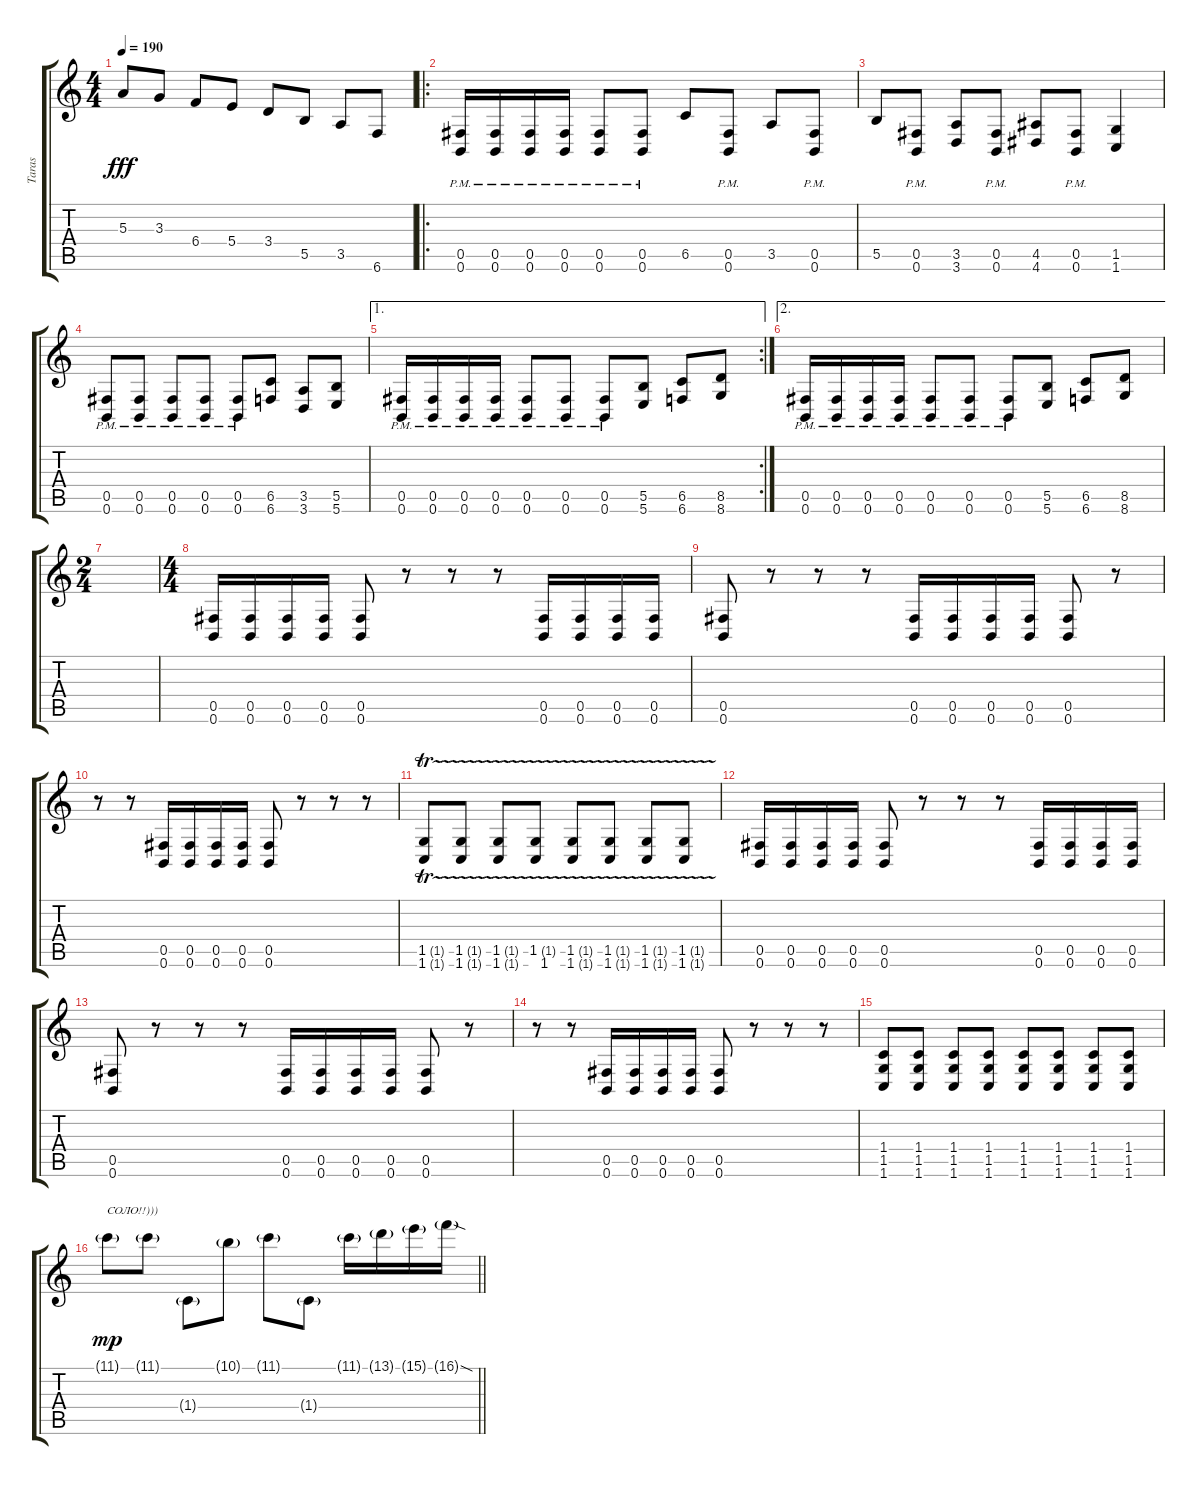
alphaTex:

\track ("Taras" "Taras") {instrument distortionguitar}
\staff {score tabs}
\tuning (Db4 Ab3 E3 B2 Gb2 B1) {hide}
\ts (4 4)
\tempo 190
\clef g2
\ks c
5.3.8{dy fff} 3.3.8 6.4.8 5.4.8 3.4.8 5.5.8 3.5.8 6.6.8 |
\ro
(0.5 0.6{pm}).16 (0.5 0.6{pm}).16 (0.5 0.6{pm}).16 (0.5 0.6{pm}).16 (0.5 0.6{pm}).8 (0.5 0.6{pm}).8 6.5.8 (0.5 0.6{pm}).8 3.5.8 (0.5 0.6{pm}).8 |
5.5.8 (0.5 0.6{pm}).8 (3.5 3.6).8 (0.5 0.6{pm}).8 (4.5 4.6).8 (0.5 0.6{pm}).8 (1.5 1.6).4 |
(0.5 0.6{pm}).8 (0.5 0.6{pm}).8 (0.5 0.6{pm}).8 (0.5 0.6{pm}).8 (0.5 0.6{pm}).8 (6.5 6.6).8 (3.5 3.6).8 (5.5 5.6).8 |
\ae 1
\rc 2
(0.5 0.6{pm}).16 (0.5 0.6{pm}).16 (0.5 0.6{pm}).16 (0.5 0.6{pm}).16 (0.5 0.6{pm}).8 (0.5 0.6{pm}).8 (0.5 0.6{pm}).8 (5.5 5.6).8 (6.5 6.6).8 (8.5 8.6).8 |
\ae 2
(0.5 0.6{pm}).16 (0.5 0.6{pm}).16 (0.5 0.6{pm}).16 (0.5 0.6{pm}).16 (0.5 0.6{pm}).8 (0.5 0.6{pm}).8 (0.5 0.6{pm}).8 (5.5 5.6).8 (6.5 6.6).8 (8.5 8.6).8 |
\ts (2 4)
|
\ts (4 4)
(0.5 0.6).16 (0.5 0.6).16 (0.5 0.6).16 (0.5 0.6).16 (0.5 0.6).8 r.8 r.8 r.8 (0.5 0.6).16 (0.5 0.6).16 (0.5 0.6).16 (0.5 0.6).16 |
(0.5 0.6).8 r.8 r.8 r.8 (0.5 0.6).16 (0.5 0.6).16 (0.5 0.6).16 (0.5 0.6).16 (0.5 0.6).8 r.8 |
r.8 r.8 (0.5 0.6).16 (0.5 0.6).16 (0.5 0.6).16 (0.5 0.6).16 (0.5 0.6).8 r.8 r.8 r.8 |
(1.5{tr (1 16)} 1.6{tr (1 16)}).8 (1.5{tr (1 16)} 1.6{tr (1 16)}).8 (1.5{tr (1 16)} 1.6{tr (1 16)}).8 (1.5{tr (1 16)} 1.6).8 (1.5{tr (1 16)} 1.6{tr (1 16)}).8 (1.5{tr (1 16)} 1.6{tr (1 16)}).8 (1.5{tr (1 16)} 1.6{tr (1 16)}).8 (1.5{tr (1 16)} 1.6{tr (1 16)}).8 |
(0.5 0.6).16 (0.5 0.6).16 (0.5 0.6).16 (0.5 0.6).16 (0.5 0.6).8 r.8 r.8 r.8 (0.5 0.6).16 (0.5 0.6).16 (0.5 0.6).16 (0.5 0.6).16 |
(0.5 0.6).8 r.8 r.8 r.8 (0.5 0.6).16 (0.5 0.6).16 (0.5 0.6).16 (0.5 0.6).16 (0.5 0.6).8 r.8 |
r.8 r.8 (0.5 0.6).16 (0.5 0.6).16 (0.5 0.6).16 (0.5 0.6).16 (0.5 0.6).8 r.8 r.8 r.8 |
(1.4 1.5 1.6).8 (1.4 1.5 1.6).8 (1.4 1.5 1.6).8 (1.4 1.5 1.6).8 (1.4 1.5 1.6).8 (1.4 1.5 1.6).8 (1.4 1.5 1.6).8 (1.4 1.5 1.6).8 |
\barLineRight lightlight
11.1{g}.8{txt "СОЛО!!)))" dy mp} 11.1{g}.8 1.4{g}.8 10.1{g}.8 11.1{g}.8 1.4{g}.8 11.1{g}.16 13.1{g}.16 15.1{g}.16 16.1{sod g}.16
